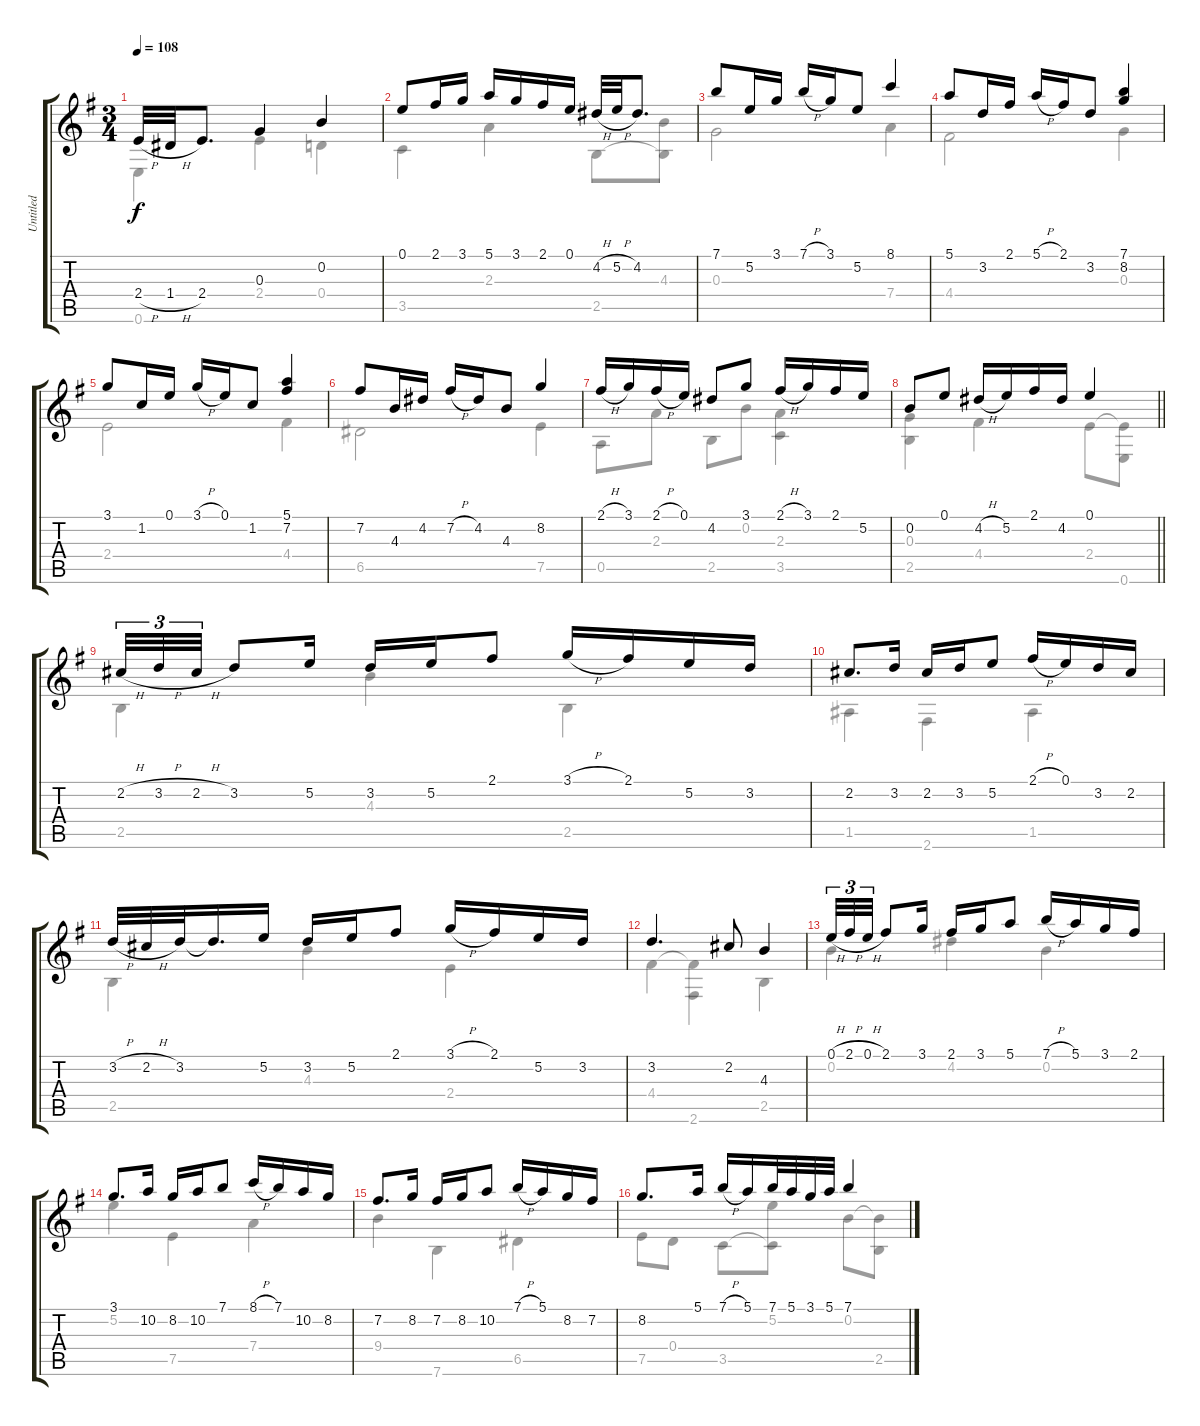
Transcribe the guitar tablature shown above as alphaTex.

\track ("Untitled" "Untitled") {instrument acousticguitarnylon}
\staff {score tabs}
\tuning (E4 B3 G3 D3 A2 E2) {hide}
\voice
\ts (3 4)
\tempo 108
\clef g2
\ks g
2.4{h}.32{dy f} 1.4{h}.32 2.4.8{d} 0.3.4 0.2.4 |
0.1.8 2.1.16 3.1.16 5.1.16 3.1.16 2.1.16 0.1.16 4.2{h}.32 5.2{h}.32 4.2.8{d} |
7.1.8 5.2.16 3.1.16 7.1{h}.16 3.1.16 5.2.8 8.1.4 |
5.1.8 3.2.16 2.1.16 5.1{h}.16 2.1.16 3.2.8 (7.1 8.2).4 |
3.1.8 1.2.16 0.1.16 3.1{h}.16 0.1.16 1.2.8 (5.1 7.2).4 |
7.2.8 4.3.16 4.2.16 7.2{h}.16 4.2.16 4.3.8 8.2.4 |
2.1{h}.16 3.1.16 2.1{h}.16 0.1.16 4.2.8 3.1.8 2.1{h}.16 3.1.16 2.1.16 5.2.16 |
\barLineRight lightlight
0.2.8 0.1.8 4.2{h}.16 5.2.16 2.1.16 4.2.16 0.1.4 |
2.2{h}.32{tu (3 2)} 3.2{h}.32{tu (3 2)} 2.2{h}.32{tu (3 2)} 3.2.8 5.2.16 3.2.16 5.2.16 2.1.8 3.1{h}.16 2.1.16 5.2.16 3.2.16 |
2.2.8{d} 3.2.16 2.2.16 3.2.16 5.2.8 2.1{h}.16 0.1.16 3.2.16 2.2.16 |
3.2{h}.32 2.2{h}.32 3.2.32 3.2{t}.16{d} 5.2.16 3.2.16 5.2.16 2.1.8 3.1{h}.16 2.1.16 5.2.16 3.2.16 |
3.2.4{d} 2.2.8 4.3.4 |
0.1{h}.32{tu (3 2)} 2.1{h}.32{tu (3 2)} 0.1{h}.32{tu (3 2)} 2.1.8 3.1.16 2.1.16 3.1.16 5.1.8 7.1{h}.16 5.1.16 3.1.16 2.1.16 |
3.1.8{d} 10.2.16 8.2.16 10.2.16 7.1.8 8.1{h}.16 7.1.16 10.2.16 8.2.16 |
7.2.8{d} 8.2.16 7.2.16 8.2.16 10.2.8 7.1{h}.16 5.1.16 8.2.16 7.2.16 |
8.2.8{d} 5.1.16 7.1{h}.16 5.1.16 7.1.32 5.1.32 3.1.32 5.1.32 7.1.4
\voice
\clef g2
\ottava regular
\simile none
\ks g
0.6.4{dy f} 2.4.4 0.4.4 |
3.5.4 2.3.4 2.5.8 (4.3 2.5{t}).8 |
0.3.2 7.4.4 |
4.4.2 0.3.4 |
2.4.2 4.4.4 |
6.5.2 7.5.4 |
0.5.8 2.3.8 2.5.8 0.2.8 (2.3 3.5).4 |
\barLineRight lightlight
(0.3 2.5).4 4.4.4 2.4.8 (2.4{t} 0.6).8 |
2.5.4 4.3.4 2.5.4 |
1.5.4 2.6.4 1.5.4 |
2.5.4 4.3.4 2.4.4 |
4.4.4 (4.4{t} 2.6).4 2.5.4 |
0.2.4 4.2.4 0.2.4 |
5.2.4 7.5.4 7.4.4 |
9.4.4 7.6.4 6.5.4 |
7.5.8 0.4.8 3.5.8 (5.2 3.5{t}).8 0.2.8 (0.2{t} 2.5).8
